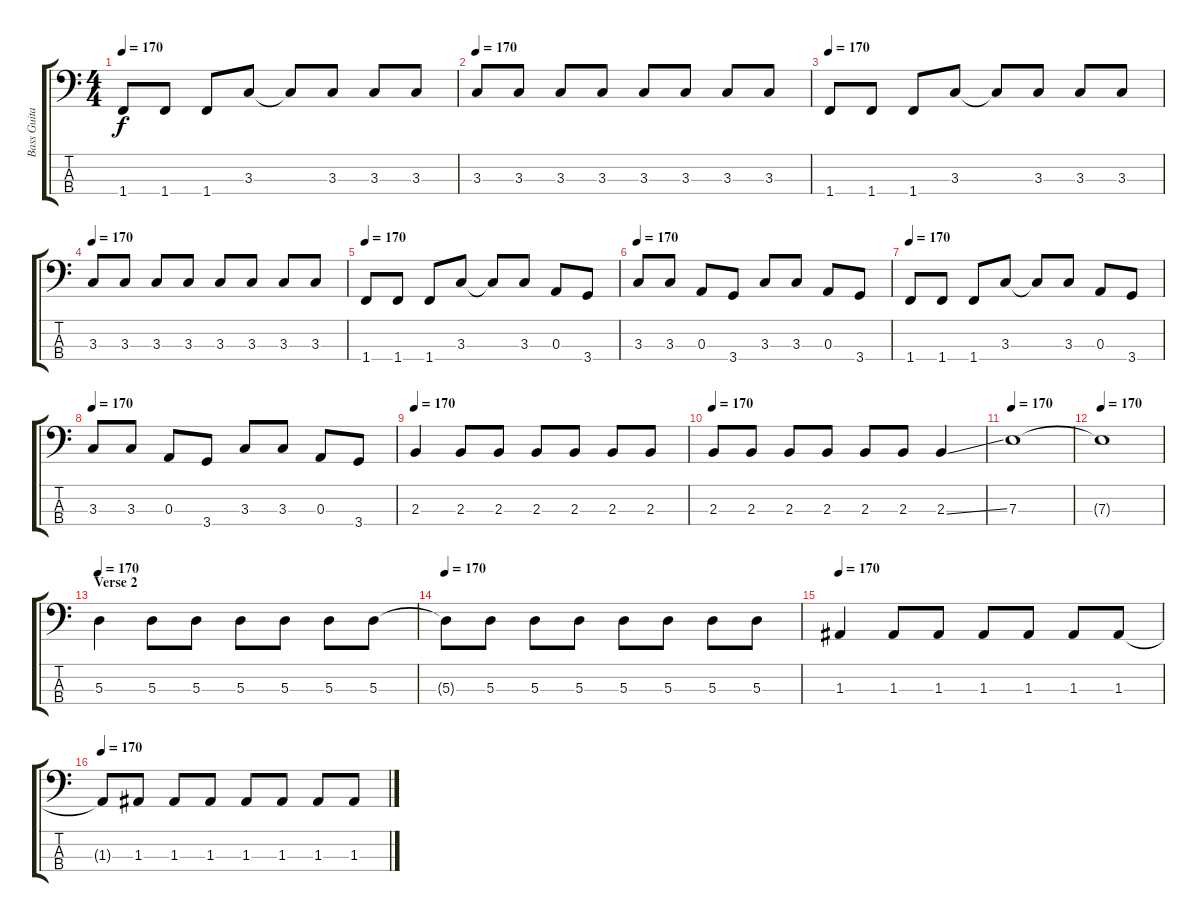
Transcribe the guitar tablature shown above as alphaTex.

\track ("Bass Guitar" "Bass Guita") {instrument electricbasspick}
\staff {score tabs}
\tuning (G2 D2 A1 E1) {hide}
\ts (4 4)
\tempo 170
\clef f4
\ks c
1.4.8{dy f} 1.4.8 1.4.8 3.3.8 3.3{t}.8 3.3.8 3.3.8 3.3.8 |
\tempo 170
3.3.8 3.3.8 3.3.8 3.3.8 3.3.8 3.3.8 3.3.8 3.3.8 |
\tempo 170
1.4.8 1.4.8 1.4.8 3.3.8 3.3{t}.8 3.3.8 3.3.8 3.3.8 |
\tempo 170
3.3.8 3.3.8 3.3.8 3.3.8 3.3.8 3.3.8 3.3.8 3.3.8 |
\tempo 170
1.4.8 1.4.8 1.4.8 3.3.8 3.3{t}.8 3.3.8 0.3.8 3.4.8 |
\tempo 170
3.3.8 3.3.8 0.3.8 3.4.8 3.3.8 3.3.8 0.3.8 3.4.8 |
\tempo 170
1.4.8 1.4.8 1.4.8 3.3.8 3.3{t}.8 3.3.8 0.3.8 3.4.8 |
\tempo 170
3.3.8 3.3.8 0.3.8 3.4.8 3.3.8 3.3.8 0.3.8 3.4.8 |
\tempo 170
2.3.4 2.3.8 2.3.8 2.3.8 2.3.8 2.3.8 2.3.8 |
\tempo 170
2.3.8 2.3.8 2.3.8 2.3.8 2.3.8 2.3.8 2.3{ss}.4 |
\tempo 170
7.3.1 |
\tempo 170
7.3{t}.1 |
\section ("" "Verse 2")
\tempo 170
5.3.4 5.3.8 5.3.8 5.3.8 5.3.8 5.3.8 5.3.8 |
\tempo 170
5.3{t}.8 5.3.8 5.3.8 5.3.8 5.3.8 5.3.8 5.3.8 5.3.8 |
\tempo 170
1.3.4 1.3.8 1.3.8 1.3.8 1.3.8 1.3.8 1.3.8 |
\tempo 170
1.3{t}.8 1.3.8 1.3.8 1.3.8 1.3.8 1.3.8 1.3.8 1.3.8
